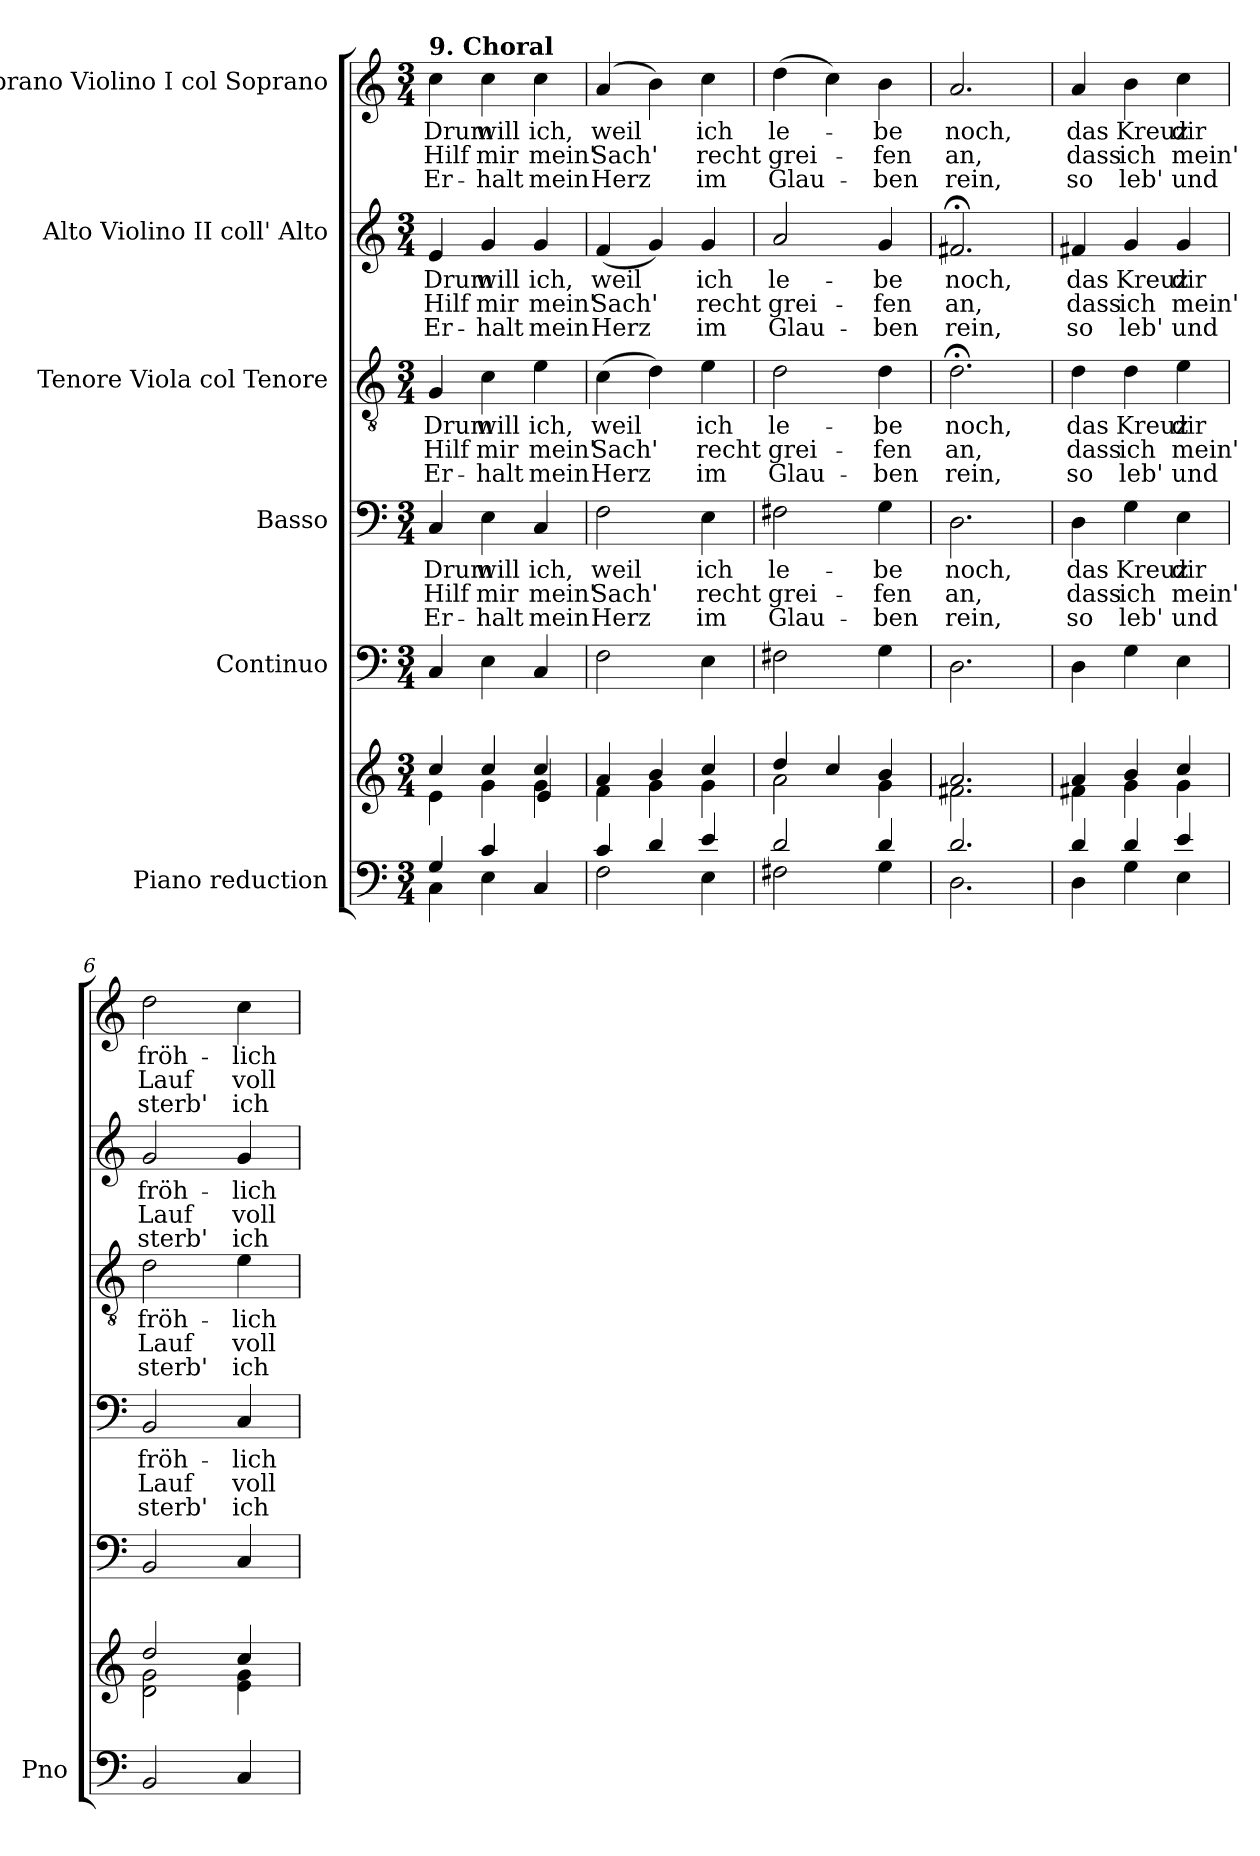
**kern	**kern	**kern	**kern	**text	**text	**text	**kern	**text	**text	**text	**kern	**text	**text	**text	**kern	**text	**text	**text
*part6	*part6	*part5	*part4	*part4	*part4	*part4	*part3	*part3	*part3	*part3	*part2	*part2	*part2	*part2	*part1	*part1	*part1	*part1
*staff7	*staff6	*staff5	*staff4	*staff4	*staff4	*staff4	*staff3	*staff3	*staff3	*staff3	*staff2	*staff2	*staff2	*staff2	*staff1	*staff1	*staff1	*staff1
*I"Piano reduction	*	*I"Continuo	*I"Basso	*	*	*	*I"Tenore Viola col Tenore	*	*	*	*I"Alto Violino II coll' Alto	*	*	*	*I"Soprano Violino I col Soprano	*	*	*
*I'Pno	*	*	*	*	*	*	*	*	*	*	*	*	*	*	*	*	*	*
*stria5	*stria5	*	*	*	*	*	*	*	*	*	*	*	*	*	*	*	*	*
*clefF4	*clefG2	*clefF4	*clefF4	*	*	*	*clefGv2	*	*	*	*clefG2	*	*	*	*clefG2	*	*	*
*k[]	*k[]	*k[]	*k[]	*	*	*	*k[]	*	*	*	*k[]	*	*	*	*k[]	*	*	*
*M3/4	*M3/4	*M3/4	*M3/4	*	*	*	*M3/4	*	*	*	*M3/4	*	*	*	*M3/4	*	*	*
=1	=1	=1	=1	=1	=1	=1	=1	=1	=1	=1	=1	=1	=1	=1	=1	=1	=1	=1
*^	*^	*	*	*	*	*	*	*	*	*	*	*	*	*	*	*	*	*
*	*	*	*^	*	*	*	*	*	*	*	*	*	*	*	*	*	*	*	*	*
!	!	!	!	!	!	!	!	!	!	!	!	!	!	!	!	!	!	!LO:TX:a:B:t=9. Choral	!	!	!
!	!	!	!	!	!	!	!LO:LY:b	!LO:LY:b	!LO:LY:b	!	!LO:LY:b	!LO:LY:b	!LO:LY:b	!	!LO:LY:b	!LO:LY:b	!LO:LY:b	!	!LO:LY:b	!LO:LY:b	!LO:LY:b
4G/	4C\	4cc/	4e\	2ryy	4C/	4C/	Drum	Hilf	Er-	4G/	Drum	Hilf	Er-	4e/	Drum	Hilf	Er-	4cc\	Drum	Hilf	Er-
!	!	!	!	!	!	!	!LO:LY:b	!LO:LY:b	!LO:LY:b	!	!LO:LY:b	!LO:LY:b	!LO:LY:b	!	!LO:LY:b	!LO:LY:b	!LO:LY:b	!	!LO:LY:b	!LO:LY:b	!LO:LY:b
4c/	4E\	4cc/	4g\	.	4E\	4E\	will	mir	halt	4c\	will	mir	halt	4g/	will	mir	halt	4cc\	will	mir	halt
!	!	!	!	!	!	!	!LO:LY:b	!LO:LY:b	!LO:LY:b	!	!LO:LY:b	!LO:LY:b	!LO:LY:b	!	!LO:LY:b	!LO:LY:b	!LO:LY:b	!	!LO:LY:b	!LO:LY:b	!LO:LY:b
4ryy	4C/	4cc/	4g\	4e/	4C/	4C/	ich,	mein'	mein	4e\	ich,	mein'	mein	4g/	ich,	mein'	mein	4cc\	ich,	mein'	mein
=2	=2	=2	=2	=2	=2	=2	=2	=2	=2	=2	=2	=2	=2	=2	=2	=2	=2	=2	=2	=2	=2
!	!	!	!	!	!	!	!LO:LY:b	!LO:LY:b	!LO:LY:b	!	!LO:LY:b	!LO:LY:b	!LO:LY:b	!	!LO:LY:b	!LO:LY:b	!LO:LY:b	!	!LO:LY:b	!LO:LY:b	!LO:LY:b
*	*	*	*v	*v	*	*	*	*	*	*	*	*	*	*	*	*	*	*	*	*	*
4c/	2F\	4a/	4f\	2F\	2F\	weil	Sach'	Herz	(4c\	weil	Sach'	Herz	(4f/	weil	Sach'	Herz	(4a/	weil	Sach'	Herz
4d/	.	4b/	4g\	.	.	.	.	.	4d\)	.	.	.	4g/)	.	.	.	4b\)	.	.	.
!	!	!	!	!	!	!LO:LY:b	!LO:LY:b	!LO:LY:b	!	!LO:LY:b	!LO:LY:b	!LO:LY:b	!	!LO:LY:b	!LO:LY:b	!LO:LY:b	!	!LO:LY:b	!LO:LY:b	!LO:LY:b
4e/	4E\	4cc/	4g\	4E\	4E\	ich	recht	im	4e\	ich	recht	im	4g/	ich	recht	im	4cc\	ich	recht	im
=3	=3	=3	=3	=3	=3	=3	=3	=3	=3	=3	=3	=3	=3	=3	=3	=3	=3	=3	=3	=3
!	!	!	!	!	!	!LO:LY:b	!LO:LY:b	!LO:LY:b	!	!LO:LY:b	!LO:LY:b	!LO:LY:b	!	!LO:LY:b	!LO:LY:b	!LO:LY:b	!	!LO:LY:b	!LO:LY:b	!LO:LY:b
2d/	2F#X\	4dd/	2a\	2F#X\	2F#X\	le-	grei-	Glau-	2d\	le-	grei-	Glau-	2a/	le-	grei-	Glau-	(4dd\	le-	grei-	Glau-
.	.	4cc/	.	.	.	.	.	.	.	.	.	.	.	.	.	.	4cc\)	.	.	.
!	!	!	!	!	!	!LO:LY:b	!LO:LY:b	!LO:LY:b	!	!LO:LY:b	!LO:LY:b	!LO:LY:b	!	!LO:LY:b	!LO:LY:b	!LO:LY:b	!	!LO:LY:b	!LO:LY:b	!LO:LY:b
4d/	4G\	4b/	4g\	4G\	4G\	be	fen	ben	4d\	be	fen	ben	4g/	be	fen	ben	4b\	be	fen	ben
=4	=4	=4	=4	=4	=4	=4	=4	=4	=4	=4	=4	=4	=4	=4	=4	=4	=4	=4	=4	=4
!	!	!	!	!	!	!LO:LY:b	!LO:LY:b	!LO:LY:b	!	!LO:LY:b	!LO:LY:b	!LO:LY:b	!	!LO:LY:b	!LO:LY:b	!LO:LY:b	!	!LO:LY:b	!LO:LY:b	!LO:LY:b
2.d/	2.D<\	2.a>/	2.f#X\	2.D>\	2.D>\	noch,	an,	rein,	2.d;<\	noch,	an,	rein,	2.f#X;</	noch,	an,	rein,	2.a>/	noch,	an,	rein,
=5	=5	=5	=5	=5	=5	=5	=5	=5	=5	=5	=5	=5	=5	=5	=5	=5	=5	=5	=5	=5
!	!	!	!	!	!	!LO:LY:b	!LO:LY:b	!LO:LY:b	!	!LO:LY:b	!LO:LY:b	!LO:LY:b	!	!LO:LY:b	!LO:LY:b	!LO:LY:b	!	!LO:LY:b	!LO:LY:b	!LO:LY:b
4d/	4D\	4a/	4f#X\	4D\	4D\	das	dass	so	4d\	das	dass	so	4f#X/	das	dass	so	4a/	das	dass	so
!	!	!	!	!	!	!LO:LY:b	!LO:LY:b	!LO:LY:b	!	!LO:LY:b	!LO:LY:b	!LO:LY:b	!	!LO:LY:b	!LO:LY:b	!LO:LY:b	!	!LO:LY:b	!LO:LY:b	!LO:LY:b
4d/	4G\	4b/	4g\	4G\	4G\	Kreuz	ich	leb'	4d\	Kreuz	ich	leb'	4g/	Kreuz	ich	leb'	4b\	Kreuz	ich	leb'
!	!	!	!	!	!	!LO:LY:b	!LO:LY:b	!LO:LY:b	!	!LO:LY:b	!LO:LY:b	!LO:LY:b	!	!LO:LY:b	!LO:LY:b	!LO:LY:b	!	!LO:LY:b	!LO:LY:b	!LO:LY:b
4e/	4E\	4cc/	4g\	4E\	4E\	dir	mein'	und	4e\	dir	mein'	und	4g/	dir	mein'	und	4cc\	dir	mein'	und
=6	=6	=6	=6	=6	=6	=6	=6	=6	=6	=6	=6	=6	=6	=6	=6	=6	=6	=6	=6	=6
!	!	!	!	!	!	!LO:LY:b	!LO:LY:b	!LO:LY:b	!	!LO:LY:b	!LO:LY:b	!LO:LY:b	!	!LO:LY:b	!LO:LY:b	!LO:LY:b	!	!LO:LY:b	!LO:LY:b	!LO:LY:b
*v	*v	*	*	*	*	*	*	*	*	*	*	*	*	*	*	*	*	*	*	*
2BB/	2dd/	2d\ 2g\	2BB/	2BB/	fröh-	Lauf	sterb'	2d\	fröh-	Lauf	sterb'	2g/	fröh-	Lauf	sterb'	2dd\	fröh-	Lauf	sterb'
!	!	!	!	!	!LO:LY:b	!LO:LY:b	!LO:LY:b	!	!LO:LY:b	!LO:LY:b	!LO:LY:b	!	!LO:LY:b	!LO:LY:b	!LO:LY:b	!	!LO:LY:b	!LO:LY:b	!LO:LY:b
4C/	4cc/	4e\ 4g\	4C/	4C/	lich	voll-	ich	4e\	lich	voll-	ich	4g/	lich	voll-	ich	4cc\	lich	voll-	ich
*	*v	*v	*	*	*	*	*	*	*	*	*	*	*	*	*	*	*	*	*
=	=	=	=	=	=	=	=	=	=	=	=	=	=	=	=	=	=	=
*-	*-	*-	*-	*-	*-	*-	*-	*-	*-	*-	*-	*-	*-	*-	*-	*-	*-	*-
